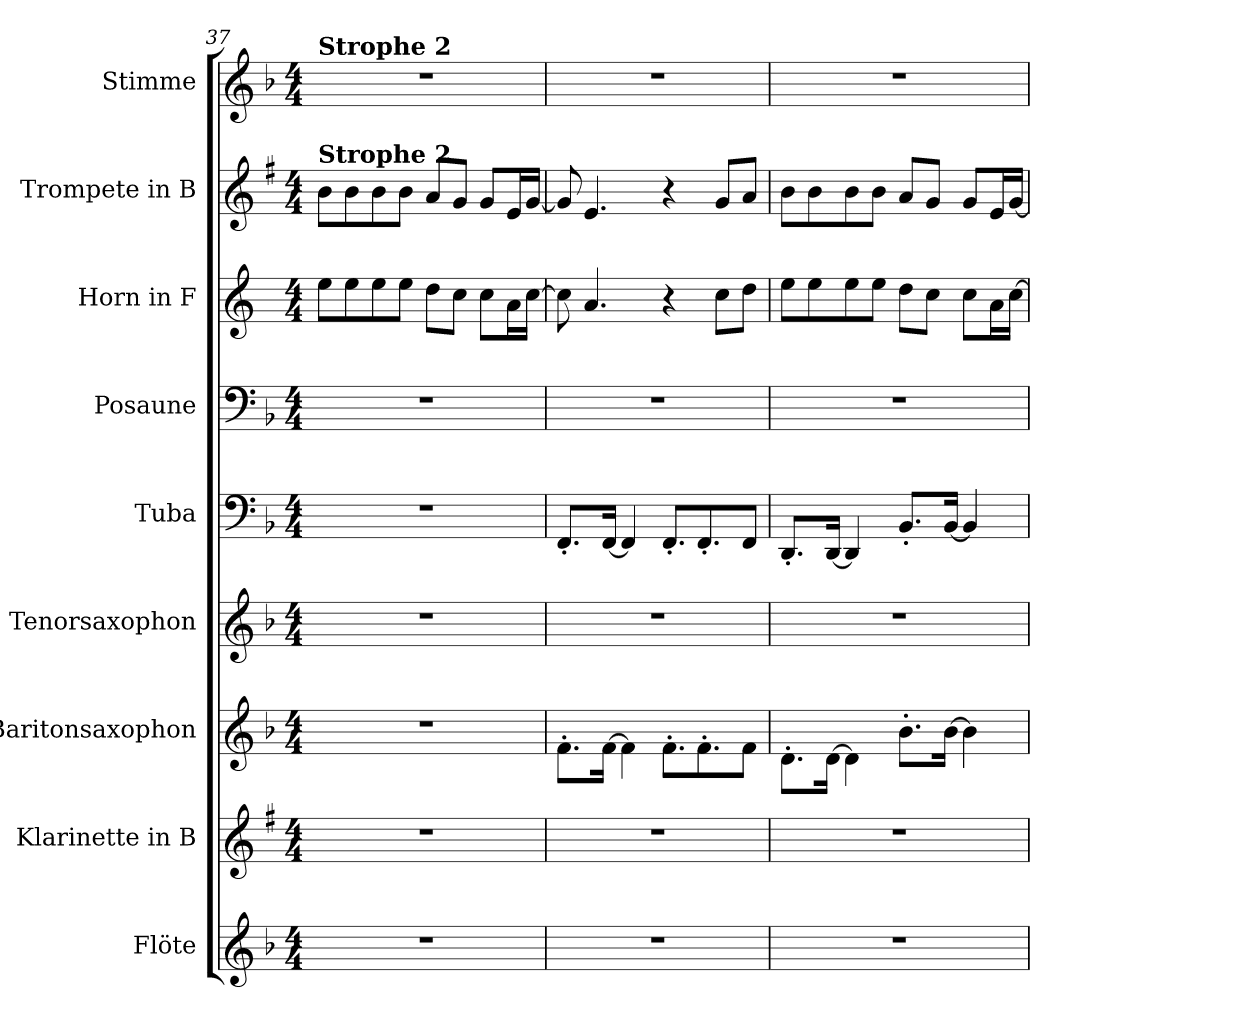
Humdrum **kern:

**kern	**kern	**kern	**kern	**kern	**kern	**kern	**kern	**kern
*part9	*part8	*part7	*part6	*part5	*part4	*part3	*part2	*part1
*staff9	*staff8	*staff7	*staff6	*staff5	*staff4	*staff3	*staff2	*staff1
*I"Flöte	*I"Klarinette in B	*I"Baritonsaxophon	*I"Tenorsaxophon	*I"Tuba	*I"Posaune	*I"Horn in F	*I"Trompete in B	*I"Stimme
*I'Fl.	*I'Kl.	*I'Bar. Sax.	*I'Ten. Sax.	*I'Tuba	*I'Pos.	*I'Hn.	*I'Trp.	*
!!LO:LB:g=z
*clefG2	*clefG2	*clefG2	*clefG2	*clefF4	*clefF4	*clefG2	*clefG2	*clefG2
*	*ITrd1c2	*ITrd12c21	*ITrd8c14	*	*	*ITrd4c7	*ITrd1c2	*
*k[b-]	*k[b-]	*k[b-]	*k[b-]	*k[b-]	*k[b-]	*k[b-]	*k[b-]	*k[b-]
*d:	*d:	*d:	*d:	*d:	*d:	*d:	*d:	*d:
*M4/4	*M4/4	*M4/4	*M4/4	*M4/4	*M4/4	*M4/4	*M4/4	*M4/4
=37	=37	=37	=37	=37	=37	=37	=37	=37
!	!	!	!	!	!	!	!	!LO:TX:a:B:t=Strophe 2
!	!	!	!	!	!	!	!LO:TX:a:B:t=Strophe 2	!
1r	1r	1r	1r	1r	1r	8ai\L	8ai\L	1r
.	.	.	.	.	.	8ai\	8ai\	.
.	.	.	.	.	.	8ai\	8ai\	.
.	.	.	.	.	.	8ai\J	8ai\J	.
.	.	.	.	.	.	8gi\L	8gi/L	.
.	.	.	.	.	.	8fi\J	8fi/J	.
.	.	.	.	.	.	8fi\L	8fi/L	.
.	.	.	.	.	.	16di\L	16di/L	.
.	.	.	.	.	.	[>16fi\JJ	[<16fi/JJ	.
=38	=38	=38	=38	=38	=38	=38	=38	=38
1r	1r	8.F'i\L	1r	8.FF'i/L	1r	8fi\]	8fi/]	1r
.	.	.	.	.	.	4.di/	4.di/	.
.	.	[>16Fi\Jk	.	[<16FFi/Jk	.	.	.	.
.	.	4Fi\]	.	4FFi/]	.	.	.	.
.	.	8.F'i\L	.	8.FF'i/L	.	4r	4r	.
.	.	8.F'i\	.	8.FF'i/	.	.	.	.
.	.	.	.	.	.	8fi\L	8fi/L	.
.	.	8Fi\J	.	8FFi/J	.	8gi\J	8gi/J	.
=39	=39	=39	=39	=39	=39	=39	=39	=39
1r	1r	8.D'i\L	1r	8.DD'i/L	1r	8ai\L	8ai\L	1r
.	.	.	.	.	.	8ai\	8ai\	.
.	.	[>16Di\Jk	.	[<16DDi/Jk	.	.	.	.
.	.	4Di\]	.	4DDi/]	.	8ai\	8ai\	.
.	.	.	.	.	.	8ai\J	8ai\J	.
.	.	8.B-'i\L	.	8.BB-'i/L	.	8gi\L	8gi/L	.
.	.	.	.	.	.	8fi\J	8fi/J	.
.	.	[>16B-i\Jk	.	[<16BB-i/Jk	.	.	.	.
.	.	4B-i\]	.	4BB-i/]	.	8fi\L	8fi/L	.
.	.	.	.	.	.	16di\L	16di/L	.
.	.	.	.	.	.	[>16fi\JJ	[<16fi/JJ	.
=	=	=	=	=	=	=	=	=
*-	*-	*-	*-	*-	*-	*-	*-	*-
